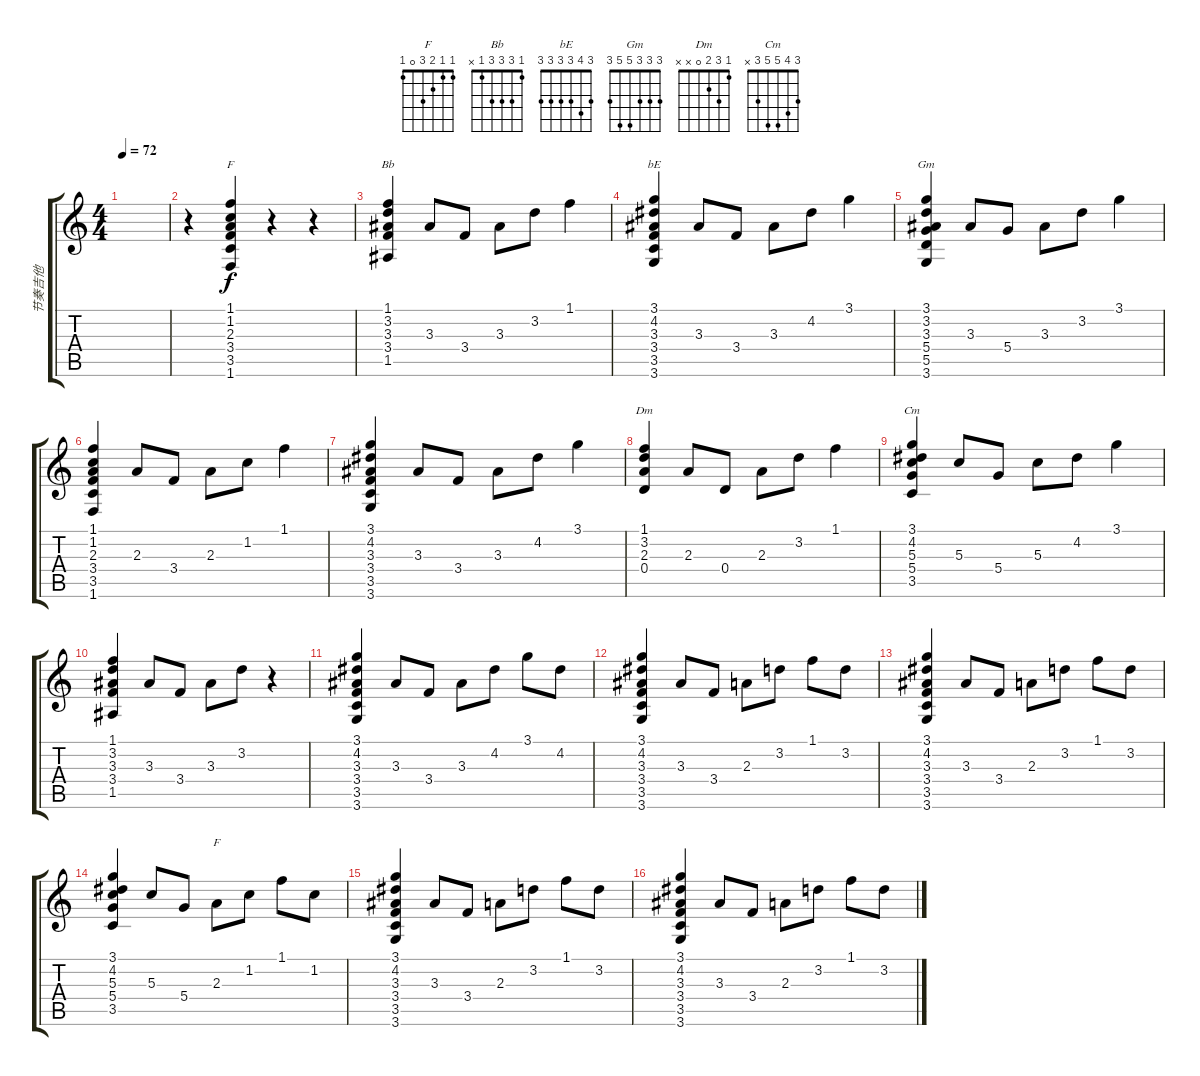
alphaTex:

\track ("节奏吉他" "节奏吉他") {instrument acousticguitarsteel}
\staff {score tabs}
\tuning (E4 B3 G3 D3 A2 E2) {hide}
\chord ("F" 1 1 2 3 3 1)
\chord ("Bb" 1 3 3 3 1 x)
\chord ("bE" 3 4 3 3 3 3)
\chord ("Gm" 3 3 3 5 5 3)
\chord ("Dm" 1 3 2 0 x x)
\chord ("Cm" 3 4 5 5 3 x)
\chord ("F" 1 1 2 3 0 1)
\ts (4 4)
\tempo 72
\clef g2
\ks c
|
r.4 (1.1 1.2 2.3 3.4 3.5 1.6).4{ch "F"} r.4 r.4 |
(1.1 3.2 3.3 3.4 1.5).4{ch "Bb"} 3.3.8 3.4.8 3.3.8 3.2.8 1.1.4 |
(3.1 4.2 3.3 3.4 3.5 3.6).4{ch "bE"} 3.3.8 3.4.8 3.3.8 4.2.8 3.1.4 |
(3.1 3.2 3.3 5.4 5.5 3.6).4{ch "Gm"} 3.3.8 5.4.8 3.3.8 3.2.8 3.1.4 |
(1.1 1.2 2.3 3.4 3.5 1.6).4 2.3.8 3.4.8 2.3.8 1.2.8 1.1.4 |
(3.1 4.2 3.3 3.4 3.5 3.6).4 3.3.8 3.4.8 3.3.8 4.2.8 3.1.4 |
(1.1 3.2 2.3 0.4).4{ch "Dm"} 2.3.8 0.4.8 2.3.8 3.2.8 1.1.4 |
(3.1 4.2 5.3 5.4 3.5).4{ch "Cm"} 5.3.8 5.4.8 5.3.8 4.2.8 3.1.4 |
(1.1 3.2 3.3 3.4 1.5).4 3.3.8 3.4.8 3.3.8 3.2.8 r.4 |
(3.1 4.2 3.3 3.4 3.5 3.6).4 3.3.8 3.4.8 3.3.8 4.2.8 3.1.8 4.2.8 |
(3.1 4.2 3.3 3.4 3.5 3.6).4 3.3.8 3.4.8 2.3.8 3.2.8 1.1.8 3.2.8 |
(3.1 4.2 3.3 3.4 3.5 3.6).4 3.3.8 3.4.8 2.3.8 3.2.8 1.1.8 3.2.8 |
(3.1 4.2 5.3 5.4 3.5).4 5.3.8 5.4.8 2.3.8{ch "F"} 1.2.8 1.1.8 1.2.8 |
(3.1 4.2 3.3 3.4 3.5 3.6).4 3.3.8 3.4.8 2.3.8 3.2.8 1.1.8 3.2.8 |
(3.1 4.2 3.3 3.4 3.5 3.6).4 3.3.8 3.4.8 2.3.8 3.2.8 1.1.8 3.2.8
